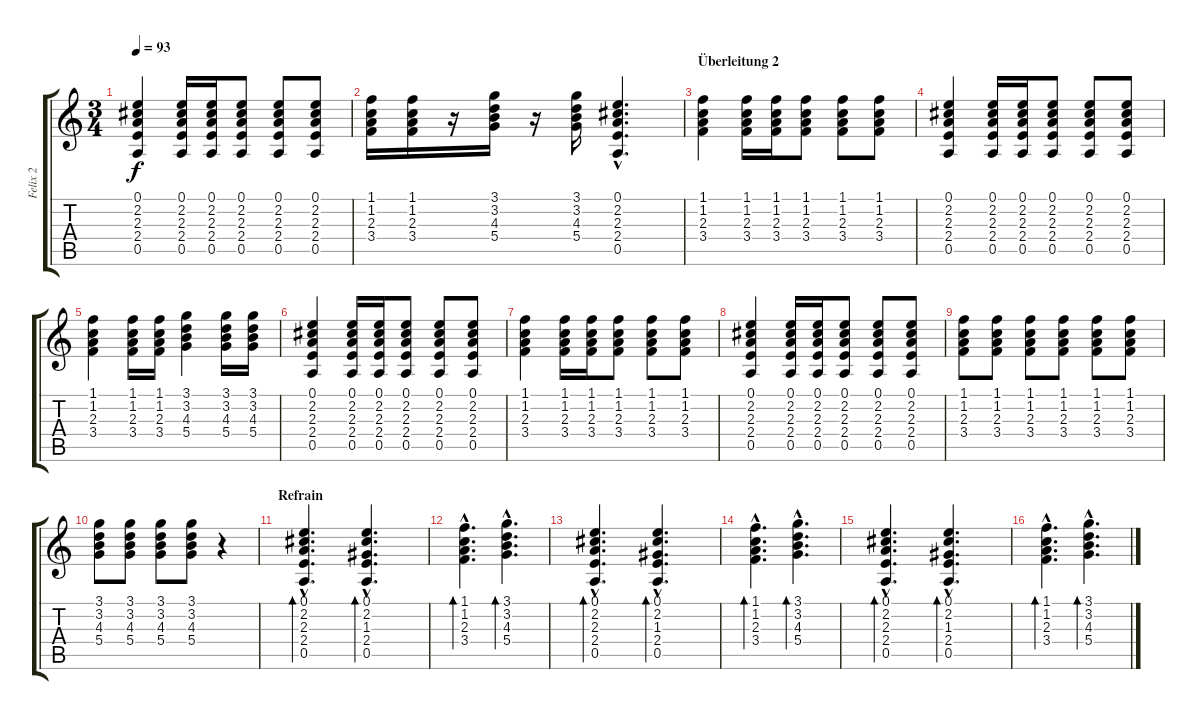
\track ("Felix 2" "Felix 2") {instrument acousticguitarsteel}
\staff {score tabs}
\tuning (E4 B3 G3 D3 A2 E2) {hide}
\ts (3 4)
\tempo 93
\clef g2
\ks c
(0.1 2.2 2.3 2.4 0.5).4{dy f} (0.1 2.2 2.3 2.4 0.5).16 (0.1 2.2 2.3 2.4 0.5).16 (0.1 2.2 2.3 2.4 0.5).8 (0.1 2.2 2.3 2.4 0.5).8 (0.1 2.2 2.3 2.4 0.5).8 |
(1.1 1.2 2.3 3.4).16 (1.1 1.2 2.3 3.4).16 r.16 (3.1 3.2 4.3 5.4).16 r.16 (3.1 3.2 4.3 5.4).16 (0.1{hac} 2.2{hac} 2.3{hac} 2.4{hac} 0.5{hac}).4{d} |
\section ("" "Überleitung 2")
(1.1 1.2 2.3 3.4).4 (1.1 1.2 2.3 3.4).16 (1.1 1.2 2.3 3.4).16 (1.1 1.2 2.3 3.4).8 (1.1 1.2 2.3 3.4).8 (1.1 1.2 2.3 3.4).8 |
(0.1 2.2 2.3 2.4 0.5).4 (0.1 2.2 2.3 2.4 0.5).16 (0.1 2.2 2.3 2.4 0.5).16 (0.1 2.2 2.3 2.4 0.5).8 (0.1 2.2 2.3 2.4 0.5).8 (0.1 2.2 2.3 2.4 0.5).8 |
(1.1 1.2 2.3 3.4).4 (1.1 1.2 2.3 3.4).16 (1.1 1.2 2.3 3.4).16 (3.1 3.2 4.3 5.4).4 (3.1 3.2 4.3 5.4).16 (3.1 3.2 4.3 5.4).16 |
(0.1 2.2 2.3 2.4 0.5).4 (0.1 2.2 2.3 2.4 0.5).16 (0.1 2.2 2.3 2.4 0.5).16 (0.1 2.2 2.3 2.4 0.5).8 (0.1 2.2 2.3 2.4 0.5).8 (0.1 2.2 2.3 2.4 0.5).8 |
(1.1 1.2 2.3 3.4).4 (1.1 1.2 2.3 3.4).16 (1.1 1.2 2.3 3.4).16 (1.1 1.2 2.3 3.4).8 (1.1 1.2 2.3 3.4).8 (1.1 1.2 2.3 3.4).8 |
(0.1 2.2 2.3 2.4 0.5).4 (0.1 2.2 2.3 2.4 0.5).16 (0.1 2.2 2.3 2.4 0.5).16 (0.1 2.2 2.3 2.4 0.5).8 (0.1 2.2 2.3 2.4 0.5).8 (0.1 2.2 2.3 2.4 0.5).8 |
(1.1 1.2 2.3 3.4).8 (1.1 1.2 2.3 3.4).8 (1.1 1.2 2.3 3.4).8 (1.1 1.2 2.3 3.4).8 (1.1 1.2 2.3 3.4).8 (1.1 1.2 2.3 3.4).8 |
(3.1 3.2 4.3 5.4).8 (3.1 3.2 4.3 5.4).8 (3.1 3.2 4.3 5.4).8 (3.1 3.2 4.3 5.4).8 r.4 |
\section ("" "Refrain")
(0.1{hac} 2.2{hac} 2.3{hac} 2.4{hac} 0.5{hac}).4{d bd 60} (0.1{hac} 2.2{hac} 1.3{hac} 2.4{hac} 0.5{hac}).4{d bd 60} |
(1.1{hac} 1.2{hac} 2.3{hac} 3.4{hac}).4{d bd 60} (3.1{hac} 3.2{hac} 4.3{hac} 5.4{hac}).4{d bd 60} |
(0.1{hac} 2.2{hac} 2.3{hac} 2.4{hac} 0.5{hac}).4{d bd 60} (0.1{hac} 2.2{hac} 1.3{hac} 2.4{hac} 0.5{hac}).4{d bd 60} |
(1.1{hac} 1.2{hac} 2.3{hac} 3.4{hac}).4{d bd 60} (3.1{hac} 3.2{hac} 4.3{hac} 5.4{hac}).4{d bd 60} |
(0.1{hac} 2.2{hac} 2.3{hac} 2.4{hac} 0.5{hac}).4{d bd 60} (0.1{hac} 2.2{hac} 1.3{hac} 2.4{hac} 0.5{hac}).4{d bd 60} |
(1.1{hac} 1.2{hac} 2.3{hac} 3.4{hac}).4{d bd 60} (3.1{hac} 3.2{hac} 4.3{hac} 5.4{hac}).4{d bd 60}
